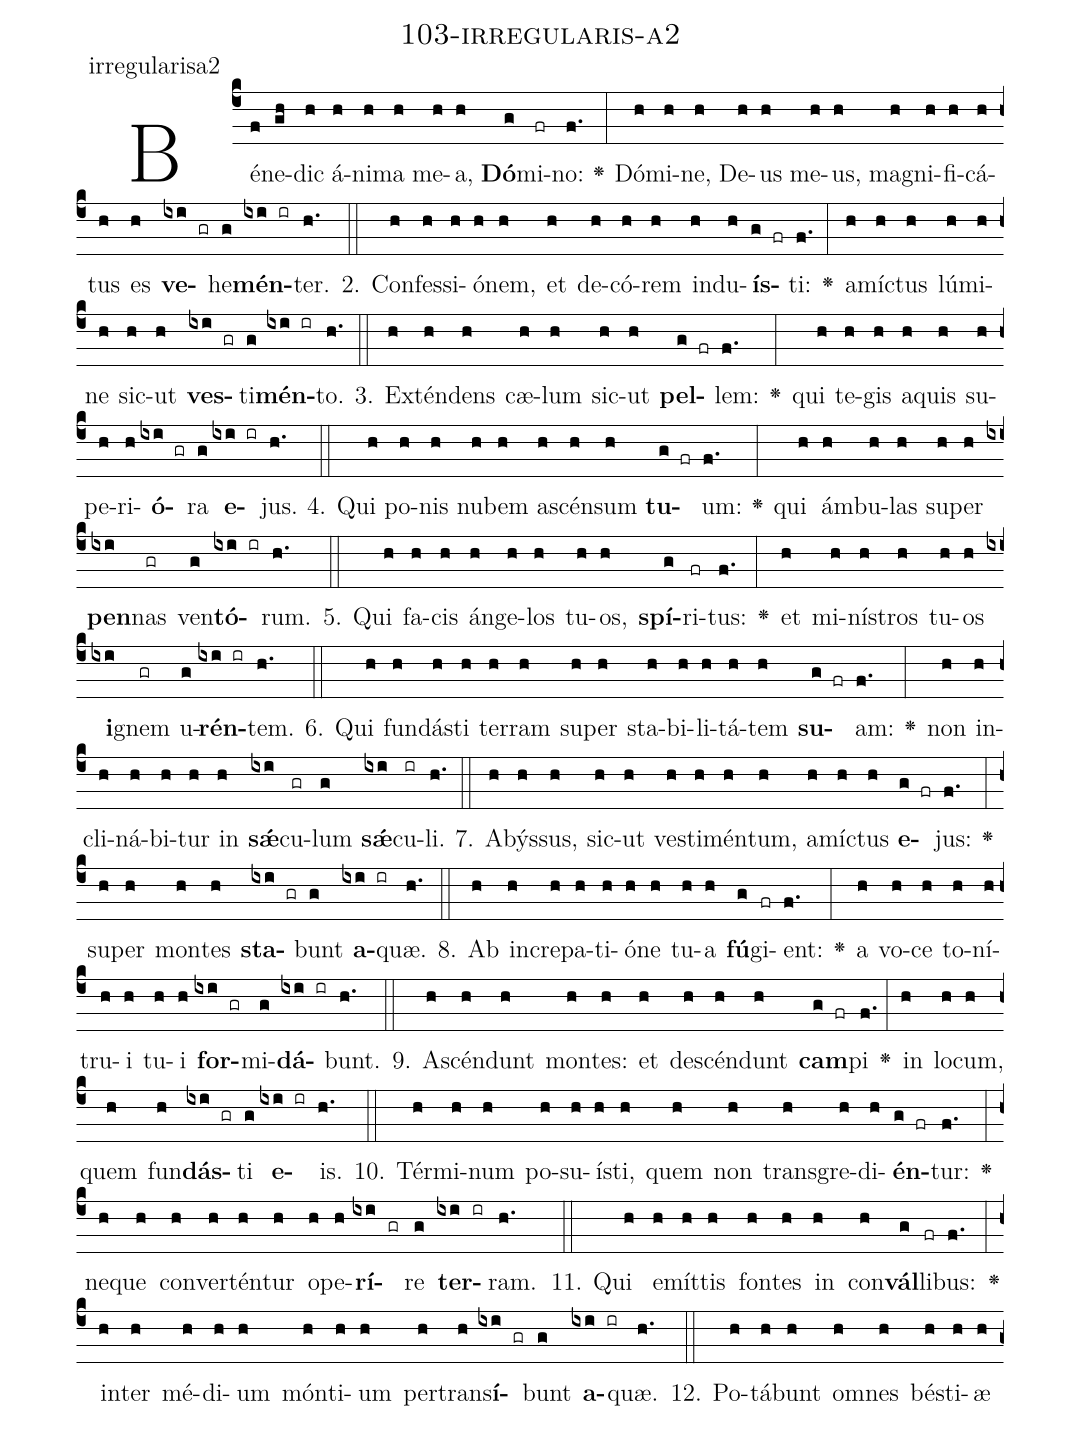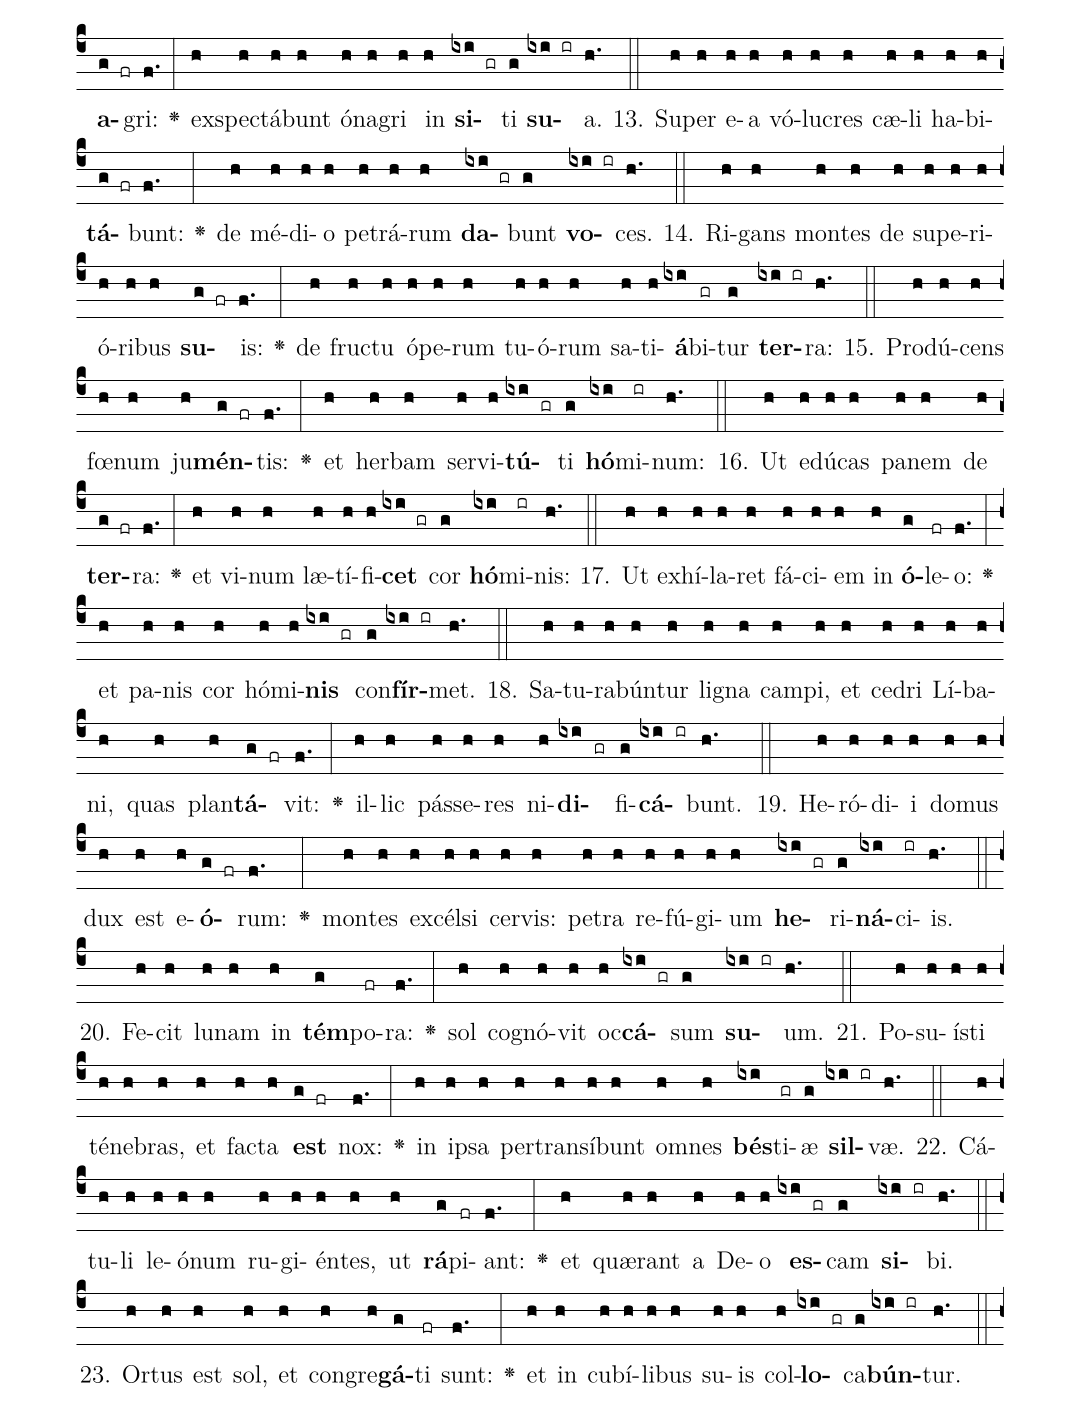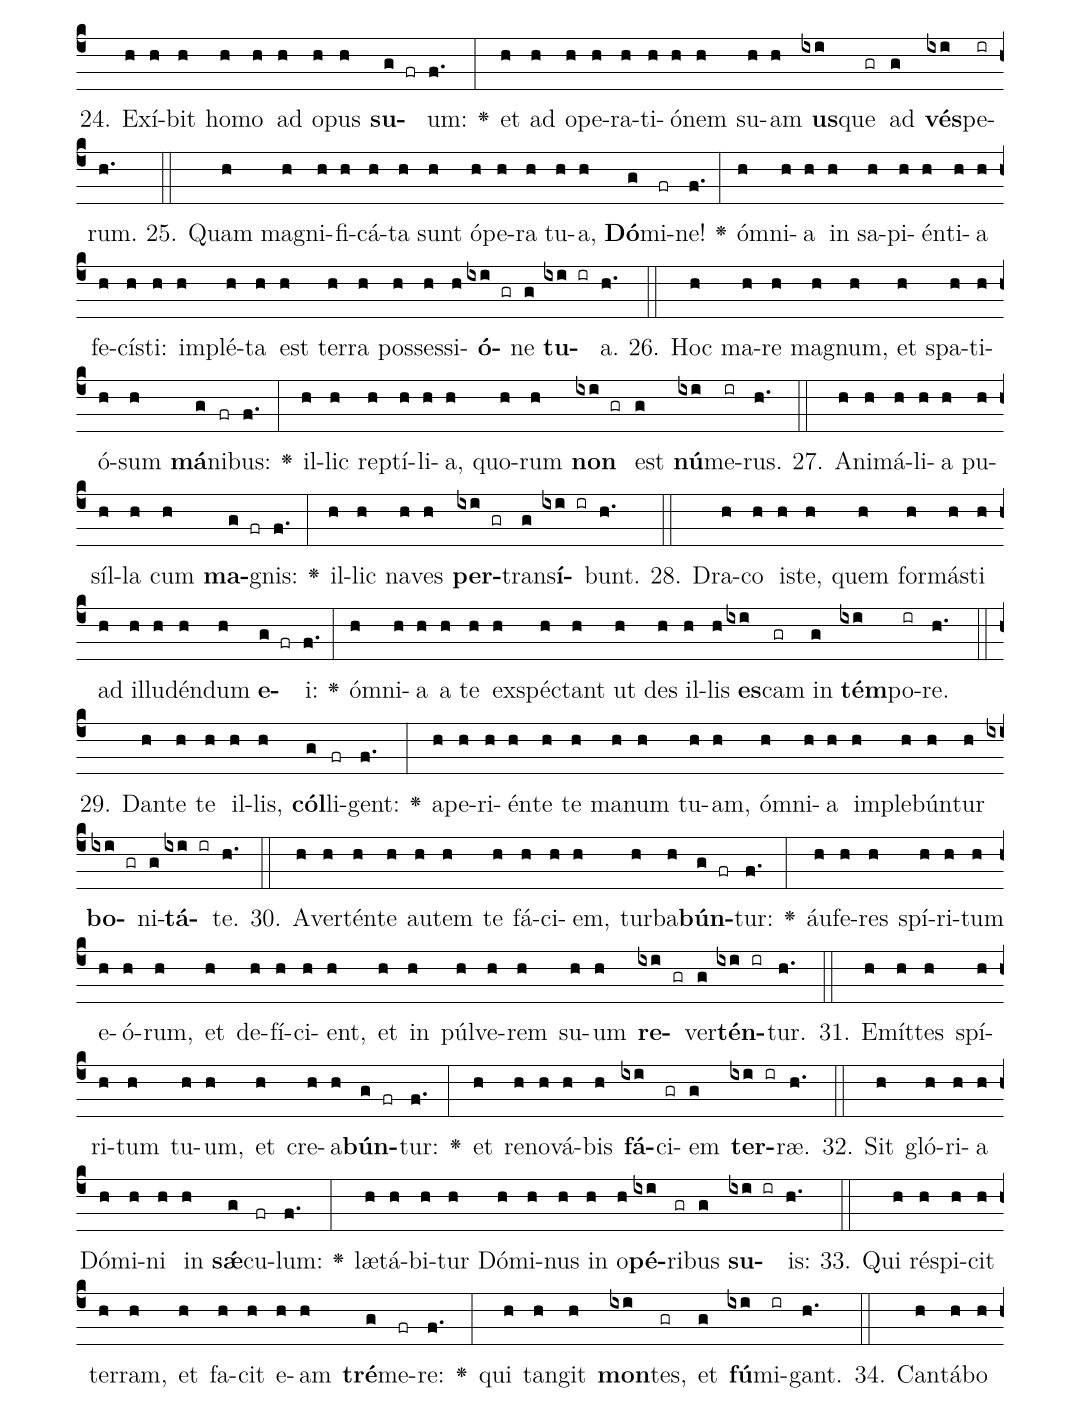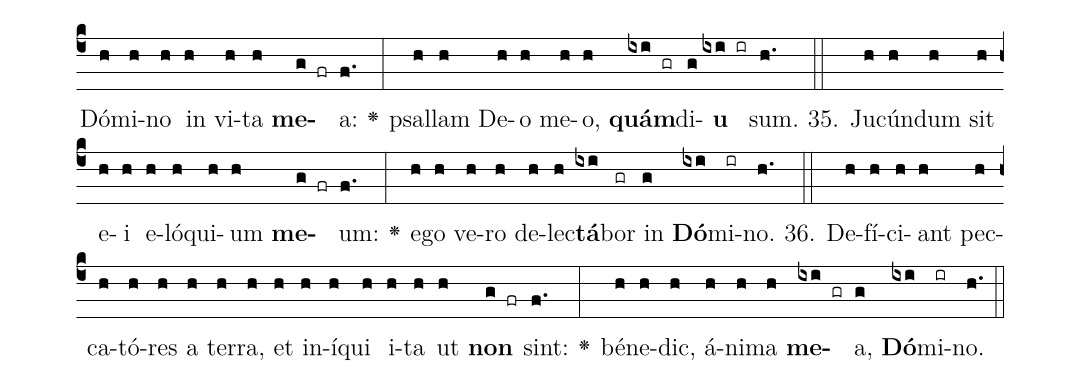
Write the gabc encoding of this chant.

name: 103-irregularis-a2;
annotation: irregularisa2;
%%
(c4)Bé(f)ne(gh)dic(h) á(h)ni(h)ma(h) me(h)a,(h) <b>Dó</b>(g)mi(fr)no:(f.) <v>\greheightstar</v>(:) Dó(h)mi(h)ne,(h) De(h)us(h) me(h)us,(h) ma(h)gni(h)fi(h)cá(h)tus(h) es(h) <b>ve</b>(ixi gr)he(g)<b>mén</b>(ixi ir)ter.(h.) (::)
2. Con(h)fes(h)si(h)ó(h)nem,(h) et(h) de(h)có(h)rem(h) ind(h)u(h)<b>ís</b>(g fr)ti:(f.) <v>\greheightstar</v>(:) a(h)míc(h)tus(h) lú(h)mi(h)ne(h) sic(h)ut(h) <b>ves</b>(ixi gr)ti(g)<b>mén</b>(ixi ir)to.(h.) (::)
3. Ex(h)tén(h)dens(h) cæ(h)lum(h) sic(h)ut(h) <b>pel</b>(g fr)lem:(f.) <v>\greheightstar</v>(:) qui(h) te(h)gis(h) a(h)quis(h) su(h)pe(h)ri(h)<b>ó</b>(ixi gr)ra(g) <b>e</b>(ixi ir)jus.(h.) (::)
4. Qui(h) po(h)nis(h) nu(h)bem(h) a(h)scén(h)sum(h) <b>tu</b>(g fr)um:(f.) <v>\greheightstar</v>(:) qui(h) ám(h)bu(h)las(h) su(h)per(h) <b>pen</b>(ixi)nas(gr) ven(g)<b>tó</b>(ixi ir)rum.(h.) (::)
5. Qui(h) fa(h)cis(h) án(h)ge(h)los(h) tu(h)os,(h) <b>spí</b>(g)ri(fr)tus:(f.) <v>\greheightstar</v>(:) et(h) mi(h)nís(h)tros(h) tu(h)os(h) <b>i</b>(ixi)gnem(gr) u(g)<b>rén</b>(ixi ir)tem.(h.) (::)
6. Qui(h) fun(h)dás(h)ti(h) ter(h)ram(h) su(h)per(h) sta(h)bi(h)li(h)tá(h)tem(h) <b>su</b>(g fr)am:(f.) <v>\greheightstar</v>(:) non(h) in(h)cli(h)ná(h)bi(h)tur(h) in(h) <b>sǽ</b>(ixi)cu(gr)lum(g) <b>sǽ</b>(ixi)cu(ir)li.(h.) (::)
7. A(h)býs(h)sus,(h) sic(h)ut(h) ves(h)ti(h)mén(h)tum,(h) a(h)míc(h)tus(h) <b>e</b>(g fr)jus:(f.) <v>\greheightstar</v>(:) su(h)per(h) mon(h)tes(h) <b>sta</b>(ixi gr)bunt(g) <b>a</b>(ixi ir)quæ.(h.) (::)
8. Ab(h) in(h)cre(h)pa(h)ti(h)ó(h)ne(h) tu(h)a(h) <b>fú</b>(g)gi(fr)ent:(f.) <v>\greheightstar</v>(:) a(h) vo(h)ce(h) to(h)ní(h)tru(h)i(h) tu(h)i(h) <b>for</b>(ixi gr)mi(g)<b>dá</b>(ixi ir)bunt.(h.) (::)
9. A(h)scén(h)dunt(h) mon(h)tes:(h) et(h) de(h)scén(h)dunt(h) <b>cam</b>(g fr)pi(f.) <v>\greheightstar</v>(:) in(h) lo(h)cum,(h) quem(h) fun(h)<b>dás</b>(ixi gr)ti(g) <b>e</b>(ixi ir)is.(h.) (::)
10. Tér(h)mi(h)num(h) po(h)su(h)ís(h)ti,(h) quem(h) non(h) trans(h)gre(h)di(h)<b>én</b>(g fr)tur:(f.) <v>\greheightstar</v>(:) ne(h)que(h) con(h)ver(h)tén(h)tur(h) o(h)pe(h)<b>rí</b>(ixi gr)re(g) <b>ter</b>(ixi ir)ram.(h.) (::)
11. Qui(h) e(h)mít(h)tis(h) fon(h)tes(h) in(h) con(h)<b>vál</b>(g)li(fr)bus:(f.) <v>\greheightstar</v>(:) in(h)ter(h) mé(h)di(h)um(h) món(h)ti(h)um(h) per(h)trans(h)<b>í</b>(ixi gr)bunt(g) <b>a</b>(ixi ir)quæ.(h.) (::)
12. Po(h)tá(h)bunt(h) om(h)nes(h) bés(h)ti(h)æ(h) <b>a</b>(g fr)gri:(f.) <v>\greheightstar</v>(:) ex(h)spec(h)tá(h)bunt(h) ó(h)na(h)gri(h) in(h) <b>si</b>(ixi gr)ti(g) <b>su</b>(ixi ir)a.(h.) (::)
13. Su(h)per(h) e(h)a(h) vó(h)lu(h)cres(h) cæ(h)li(h) ha(h)bi(h)<b>tá</b>(g fr)bunt:(f.) <v>\greheightstar</v>(:) de(h) mé(h)di(h)o(h) pe(h)trá(h)rum(h) <b>da</b>(ixi gr)bunt(g) <b>vo</b>(ixi ir)ces.(h.) (::)
14. Ri(h)gans(h) mon(h)tes(h) de(h) su(h)pe(h)ri(h)ó(h)ri(h)bus(h) <b>su</b>(g fr)is:(f.) <v>\greheightstar</v>(:) de(h) fruc(h)tu(h) ó(h)pe(h)rum(h) tu(h)ó(h)rum(h) sa(h)ti(h)<b>á</b>(ixi)bi(gr)tur(g) <b>ter</b>(ixi ir)ra:(h.) (::)
15. Pro(h)dú(h)cens(h) fœ(h)num(h) ju(h)<b>mén</b>(g fr)tis:(f.) <v>\greheightstar</v>(:) et(h) her(h)bam(h) ser(h)vi(h)<b>tú</b>(ixi gr)ti(g) <b>hó</b>(ixi)mi(ir)num:(h.) (::)
16. Ut(h) e(h)dú(h)cas(h) pa(h)nem(h) de(h) <b>ter</b>(g fr)ra:(f.) <v>\greheightstar</v>(:) et(h) vi(h)num(h) læ(h)tí(h)fi(h)<b>cet</b>(ixi gr) cor(g) <b>hó</b>(ixi)mi(ir)nis:(h.) (::)
17. Ut(h) ex(h)hí(h)la(h)ret(h) fá(h)ci(h)em(h) in(h) <b>ó</b>(g)le(fr)o:(f.) <v>\greheightstar</v>(:) et(h) pa(h)nis(h) cor(h) hó(h)mi(h)<b>nis</b>(ixi gr) con(g)<b>fír</b>(ixi ir)met.(h.) (::)
18. Sa(h)tu(h)ra(h)bún(h)tur(h) li(h)gna(h) cam(h)pi,(h) et(h) ce(h)dri(h) Lí(h)ba(h)ni,(h) quas(h) plan(h)<b>tá</b>(g fr)vit:(f.) <v>\greheightstar</v>(:) il(h)lic(h) pás(h)se(h)res(h) ni(h)<b>di</b>(ixi gr)fi(g)<b>cá</b>(ixi ir)bunt.(h.) (::)
19. He(h)ró(h)di(h)i(h) do(h)mus(h) dux(h) est(h) e(h)<b>ó</b>(g fr)rum:(f.) <v>\greheightstar</v>(:) mon(h)tes(h) ex(h)cél(h)si(h) cer(h)vis:(h) pe(h)tra(h) re(h)fú(h)gi(h)um(h) <b>he</b>(ixi gr)ri(g)<b>ná</b>(ixi)ci(ir)is.(h.) (::)
20. Fe(h)cit(h) lu(h)nam(h) in(h) <b>tém</b>(g)po(fr)ra:(f.) <v>\greheightstar</v>(:) sol(h) co(h)gnó(h)vit(h) oc(h)<b>cá</b>(ixi gr)sum(g) <b>su</b>(ixi ir)um.(h.) (::)
21. Po(h)su(h)ís(h)ti(h) té(h)ne(h)bras,(h) et(h) fac(h)ta(h) <b>est</b>(g fr) nox:(f.) <v>\greheightstar</v>(:) in(h) ip(h)sa(h) per(h)trans(h)í(h)bunt(h) om(h)nes(h) <b>bés</b>(ixi)ti(gr)æ(g) <b>sil</b>(ixi ir)væ.(h.) (::)
22. Cá(h)tu(h)li(h) le(h)ó(h)num(h) ru(h)gi(h)én(h)tes,(h) ut(h) <b>rá</b>(g)pi(fr)ant:(f.) <v>\greheightstar</v>(:) et(h) quæ(h)rant(h) a(h) De(h)o(h) <b>es</b>(ixi gr)cam(g) <b>si</b>(ixi ir)bi.(h.) (::)
23. Or(h)tus(h) est(h) sol,(h) et(h) con(h)gre(h)<b>gá</b>(g)ti(fr) sunt:(f.) <v>\greheightstar</v>(:) et(h) in(h) cu(h)bí(h)li(h)bus(h) su(h)is(h) col(h)<b>lo</b>(ixi gr)ca(g)<b>bún</b>(ixi ir)tur.(h.) (::)
24. Ex(h)í(h)bit(h) ho(h)mo(h) ad(h) o(h)pus(h) <b>su</b>(g fr)um:(f.) <v>\greheightstar</v>(:) et(h) ad(h) o(h)pe(h)ra(h)ti(h)ó(h)nem(h) su(h)am(h) <b>us</b>(ixi)que(gr) ad(g) <b>vés</b>(ixi)pe(ir)rum.(h.) (::)
25. Quam(h) ma(h)gni(h)fi(h)cá(h)ta(h) sunt(h) ó(h)pe(h)ra(h) tu(h)a,(h) <b>Dó</b>(g)mi(fr)ne!(f.) <v>\greheightstar</v>(:) óm(h)ni(h)a(h) in(h) sa(h)pi(h)én(h)ti(h)a(h) fe(h)cís(h)ti:(h) im(h)plé(h)ta(h) est(h) ter(h)ra(h) pos(h)ses(h)si(h)<b>ó</b>(ixi gr)ne(g) <b>tu</b>(ixi ir)a.(h.) (::)
26. Hoc(h) ma(h)re(h) ma(h)gnum,(h) et(h) spa(h)ti(h)ó(h)sum(h) <b>má</b>(g)ni(fr)bus:(f.) <v>\greheightstar</v>(:) il(h)lic(h) rep(h)tí(h)li(h)a,(h) quo(h)rum(h) <b>non</b>(ixi gr) est(g) <b>nú</b>(ixi)me(ir)rus.(h.) (::)
27. A(h)ni(h)má(h)li(h)a(h) pu(h)síl(h)la(h) cum(h) <b>ma</b>(g fr)gnis:(f.) <v>\greheightstar</v>(:) il(h)lic(h) na(h)ves(h) <b>per</b>(ixi gr)trans(g)<b>í</b>(ixi ir)bunt.(h.) (::)
28. Dra(h)co(h) is(h)te,(h) quem(h) for(h)más(h)ti(h) ad(h) il(h)lu(h)dén(h)dum(h) <b>e</b>(g fr)i:(f.) <v>\greheightstar</v>(:) óm(h)ni(h)a(h) a(h) te(h) ex(h)spéc(h)tant(h) ut(h) des(h) il(h)lis(h) <b>es</b>(ixi)cam(gr) in(g) <b>tém</b>(ixi)po(ir)re.(h.) (::)
29. Dan(h)te(h) te(h) il(h)lis,(h) <b>cól</b>(g)li(fr)gent:(f.) <v>\greheightstar</v>(:) a(h)pe(h)ri(h)én(h)te(h) te(h) ma(h)num(h) tu(h)am,(h) óm(h)ni(h)a(h) im(h)ple(h)bún(h)tur(h) <b>bo</b>(ixi gr)ni(g)<b>tá</b>(ixi ir)te.(h.) (::)
30. A(h)ver(h)tén(h)te(h) au(h)tem(h) te(h) fá(h)ci(h)em,(h) tur(h)ba(h)<b>bún</b>(g fr)tur:(f.) <v>\greheightstar</v>(:) áu(h)fe(h)res(h) spí(h)ri(h)tum(h) e(h)ó(h)rum,(h) et(h) de(h)fí(h)ci(h)ent,(h) et(h) in(h) púl(h)ve(h)rem(h) su(h)um(h) <b>re</b>(ixi gr)ver(g)<b>tén</b>(ixi ir)tur.(h.) (::)
31. E(h)mít(h)tes(h) spí(h)ri(h)tum(h) tu(h)um,(h) et(h) cre(h)a(h)<b>bún</b>(g fr)tur:(f.) <v>\greheightstar</v>(:) et(h) re(h)no(h)vá(h)bis(h) <b>fá</b>(ixi)ci(gr)em(g) <b>ter</b>(ixi ir)ræ.(h.) (::)
32. Sit(h) gló(h)ri(h)a(h) Dó(h)mi(h)ni(h) in(h) <b>sǽ</b>(g)cu(fr)lum:(f.) <v>\greheightstar</v>(:) læ(h)tá(h)bi(h)tur(h) Dó(h)mi(h)nus(h) in(h) o(h)<b>pé</b>(ixi)ri(gr)bus(g) <b>su</b>(ixi ir)is:(h.) (::)
33. Qui(h) ré(h)spi(h)cit(h) ter(h)ram,(h) et(h) fa(h)cit(h) e(h)am(h) <b>tré</b>(g)me(fr)re:(f.) <v>\greheightstar</v>(:) qui(h) tan(h)git(h) <b>mon</b>(ixi)tes,(gr) et(g) <b>fú</b>(ixi)mi(ir)gant.(h.) (::)
34. Can(h)tá(h)bo(h) Dó(h)mi(h)no(h) in(h) vi(h)ta(h) <b>me</b>(g fr)a:(f.) <v>\greheightstar</v>(:) psal(h)lam(h) De(h)o(h) me(h)o,(h) <b>quám</b>(ixi gr)di(g)<b>u</b>(ixi ir) sum.(h.) (::)
35. Ju(h)cún(h)dum(h) sit(h) e(h)i(h) e(h)ló(h)qui(h)um(h) <b>me</b>(g fr)um:(f.) <v>\greheightstar</v>(:) e(h)go(h) ve(h)ro(h) de(h)lec(h)<b>tá</b>(ixi)bor(gr) in(g) <b>Dó</b>(ixi)mi(ir)no.(h.) (::)
36. De(h)fí(h)ci(h)ant(h) pec(h)ca(h)tó(h)res(h) a(h) ter(h)ra,(h) et(h) in(h)í(h)qui(h) i(h)ta(h) ut(h) <b>non</b>(g fr) sint:(f.) <v>\greheightstar</v>(:) bé(h)ne(h)dic,(h) á(h)ni(h)ma(h) <b>me</b>(ixi gr)a,(g) <b>Dó</b>(ixi)mi(ir)no.(h.) (::)
